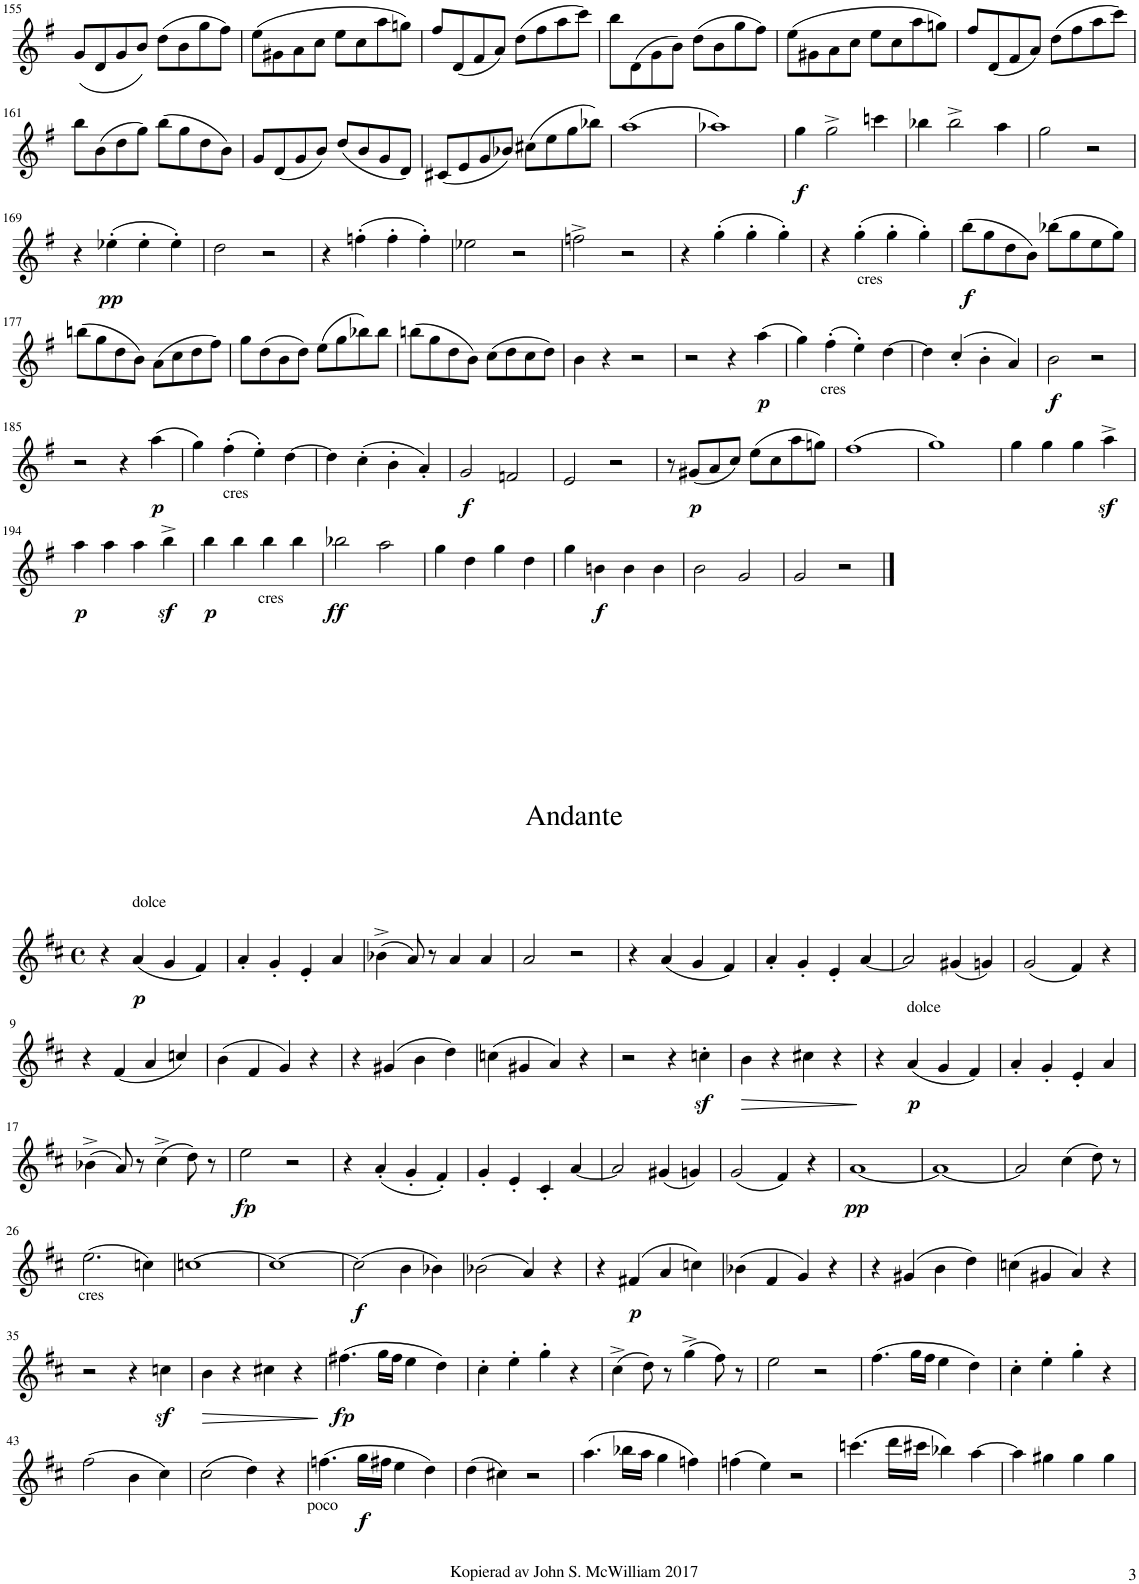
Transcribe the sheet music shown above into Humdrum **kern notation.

**kern	**dynam
*part1	*part1
*staff1	*staff1
*I"Piano	*
*I'Pno.	*
!!LO:PB:g=z
*clefG2	*
*k[f#]	*
*M4/4	*
*met(c)	*
=155	=155
(8g/L	.
8d/	.
8g/	.
8b/J)	.
(8dd\L	.
8b\	.
8gg\	.
8ff#\J)	.
=156	=156
(8ee\L	.
8g#X\	.
8a\	.
8cc\J	.
8ee\L	.
8cc\	.
8aa\	.
8ggn\J)	.
=157	=157
8ff#/L	.
(8d/	.
8f#/	.
8a/J)	.
(8dd\L	.
8ff#\	.
8aa\	.
8ccc\J)	.
=158	=158
8bb\L	.
(8d\	.
8g\	.
8b\J)	.
(8dd\L	.
8b\	.
8gg\	.
8ff#\J)	.
=159	=159
(8ee\L	.
8g#X\	.
8a\	.
8cc\J	.
8ee\L	.
8cc\	.
8aa\	.
8ggn\J)	.
=160	=160
8ff#/L	.
(8d/	.
8f#/	.
8a/J)	.
(8dd\L	.
8ff#\	.
8aa\	.
8ccc\J)	.
!!LO:LB:g=z
=161	=161
8bb\L	.
(8b\	.
8dd\	.
8gg\J)	.
(8bb\L	.
8gg\	.
8dd\	.
8b\J)	.
=162	=162
8g/L	.
(8d/	.
8g/	.
8b/J)	.
(8dd/L	.
8b/	.
8g/	.
8d/J)	.
=163	=163
(8c#X/L	.
8e/	.
8g/	.
8b-X/J)	.
(8cc#X\L	.
8ee\	.
8gg\	.
8bb-X\J)	.
=164	=164
(1aa	.
=165	=165
1aa-X)	.
=166	=166
!	!LO:DY:b
4gg\	f
2gg^\	.
4cccn\	.
=167	=167
4bb-X\	.
2bb-^\	.
4aa\	.
=168	=168
2gg\	.
2r	.
!!LO:LB:g=z
=169	=169
4r	.
!	!LO:DY:b
(4ee-X'\	pp
4ee-'\	.
4ee-'\)	.
=170	=170
2dd\	.
2r	.
=171	=171
4r	.
(4ffn'\	.
4ff'\	.
4ff'\)	.
=172	=172
2ee-X\	.
2r	.
=173	=173
2ffn^\	.
2r	.
=174	=174
4r	.
(4gg'\	.
4gg'\	.
4gg'\)	.
=175	=175
4r	.
!LO:TX:b:t=cres	!
(4gg'\	.
4gg'\	.
4gg'\)	.
=176	=176
!	!LO:DY:b
(8bb\L	f
8gg\	.
8dd\	.
8b\J)	.
(8bb-X\L	.
8gg\	.
8ee\	.
8gg\J)	.
!!LO:LB:g=z
=177	=177
(8bbn\L	.
8gg\	.
8dd\	.
8b\J)	.
(8a\L	.
8cc\	.
8dd\	.
8ff#\J)	.
=178	=178
8gg\L	.
(8dd\	.
8b\	.
8dd\J)	.
(8ee\L	.
8gg\	.
8bb-X\)	.
8bb-\J	.
=179	=179
(8bbn\L	.
8gg\	.
8dd\	.
8b\J)	.
(8cc\L	.
8dd\	.
8cc\	.
8dd\J)	.
=180	=180
4b\	.
4r	.
2r	.
=181	=181
2r	.
4r	.
!	!LO:DY:b
(4aa\	p
=182	=182
4gg\)	.
!LO:TX:b:t=cres	!
(4ff#'\	.
4ee'\)	.
[4dd\	.
=183	=183
4dd\]	.
(4cc'/	.
4b'\	.
4a/)	.
=184	=184
!	!LO:DY:b
2b\	f
2r	.
!!LO:LB:g=z
=185	=185
2r	.
4r	.
!	!LO:DY:b
(4aa\	p
=186	=186
4gg\)	.
!LO:TX:b:t=cres	!
(4ff#'\	.
4ee'\)	.
[4dd\	.
=187	=187
4dd\]	.
(4cc'\	.
4b'\	.
4a'/)	.
=188	=188
!	!LO:DY:b
2g/	f
2fn/	.
=189	=189
2e/	.
2r	.
=190	=190
8r	.
!	!LO:DY:b
(8g#X/L	p
8a/	.
8cc/J)	.
(8ee\L	.
8cc\	.
8aa\	.
8ggn\J)	.
=191	=191
(1ff#	.
=192	=192
1gg)	.
=193	=193
4gg\	.
4gg\	.
4gg\	.
4aaz<^\	.
!!LO:LB:g=z
=194	=194
!	!LO:DY:b
4aa\	p
4aa\	.
4aa\	.
4bbz<^\	.
=195	=195
!	!LO:DY:b
4bb\	p
4bb\	.
!LO:TX:b:t=cres	!
4bb\	.
4bb\	.
=196	=196
!	!LO:DY:b
2bb-X\	ff
2aa\	.
=197	=197
4gg\	.
4dd\	.
4gg\	.
4dd\	.
=198	=198
4gg\	.
!	!LO:DY:b
4bn\	f
4b\	.
4b\	.
=199	=199
2b\	.
2g/	.
=200	=200
2g/	.
2r	.
!!LO:LB:g=z
==1	==1
*k[f#c#]	*
*M4/4	*
*met(c)	*
4r	.
!LO:TX:a:t=dolce	!
!	!LO:DY:b
(4a/	p
4g/	.
4f#/)	.
=2	=2
4a'/	.
4g'/	.
4e'/	.
4a/	.
=3	=3
(4b-X^\	.
8a/)	.
8r	.
4a/	.
4a/	.
=4	=4
2a/	.
2r	.
=5	=5
4r	.
(4a/	.
4g/	.
4f#/)	.
=6	=6
4a'/	.
4g'/	.
4e'/	.
[4a/	.
=7	=7
2a/]	.
(4g#X/	.
4gn/)	.
=8	=8
(2g/	.
4f#/)	.
4r	.
!!LO:LB:g=z
=9	=9
4r	.
(4f#/	.
4a/	.
4ccn/)	.
=10	=10
(4b\	.
4f#/	.
4g/)	.
4r	.
=11	=11
4r	.
(4g#X/	.
4b\	.
4dd\)	.
=12	=12
(4ccn\	.
4g#X/	.
4a/)	.
4r	.
=13	=13
2r	.
4r	.
4ccnz<'\	.
=14	=14
!	!LO:HP:b
4b\	>
4r	.
4cc#X\	.
4r	.
.	]
=15	=15
4r	.
!LO:TX:a:t=dolce	!
!	!LO:DY:b
(4a/	p
4g/	.
4f#/)	.
=16	=16
4a'/	.
4g'/	.
4e'/	.
4a/	.
!!LO:LB:g=z
=17	=17
(4b-X^\	.
8a/)	.
8r	.
(4cc#^\	.
8dd\)	.
8r	.
=18	=18
!	!LO:DY:b
2ee\	fp
2r	.
=19	=19
4r	.
(4a'/	.
4g'/	.
4f#'/)	.
=20	=20
4g'/	.
4e'/	.
4c#'/	.
[4a/	.
=21	=21
2a/]	.
(4g#X/	.
4gn/)	.
=22	=22
(2g/	.
4f#/)	.
4r	.
=23	=23
!	!LO:DY:b
[1a	pp
=24	=24
1a_	.
=25	=25
2a/]	.
(4cc#\	.
8dd\)	.
8r	.
!!LO:LB:g=z
=26	=26
!LO:TX:b:t=cres	!
(2.ee\	.
4ccn\)	.
=27	=27
[1ccn	.
=28	=28
1cc_	.
=29	=29
!	!LO:DY:b
(2cc\]	f
4b\	.
4b-X\)	.
=30	=30
(2b-X\	.
4a/)	.
4r	.
=31	=31
4r	.
!	!LO:DY:b
(4f#X/	p
4a/	.
4ccn\)	.
=32	=32
(4b-X\	.
4f#/	.
4g/)	.
4r	.
=33	=33
4r	.
(4g#X/	.
4b\	.
4dd\)	.
=34	=34
(4ccn\	.
4g#X/	.
4a/)	.
4r	.
!!LO:LB:g=z
=35	=35
2r	.
4r	.
4ccnz<\	.
=36	=36
!	!LO:HP:b
4b\	>
4r	.
4cc#X\	.
4r	.
.	]
=37	=37
!	!LO:DY:b
(4.ff#X\	fp
16gg\LL	.
16ff#\JJ	.
4ee\	.
4dd\)	.
=38	=38
4cc#'\	.
4ee'\	.
4gg'\	.
4r	.
=39	=39
(4cc#^\	.
8dd\)	.
8r	.
(4gg^\	.
8ff#\)	.
8r	.
=40	=40
2ee\	.
2r	.
=41	=41
(4.ff#\	.
16gg\LL	.
16ff#\JJ	.
4ee\	.
4dd\)	.
=42	=42
4cc#'\	.
4ee'\	.
4gg'\	.
4r	.
!!LO:LB:g=z
=43	=43
(2ff#\	.
4b\	.
4cc#\)	.
=44	=44
(2cc#\	.
4dd\)	.
4r	.
=45	=45
!LO:TX:b:t=poco	!
(4.ffn\	.
!	!LO:DY:b
16gg\LL	f
16ff#X\JJ	.
4ee\	.
4dd\)	.
=46	=46
(4dd\	.
4cc#X\)	.
2r	.
=47	=47
(4.aa\	.
16bb-X\LL	.
16aa\JJ	.
4gg\	.
4ffn\)	.
=48	=48
(4ffn\	.
4ee\)	.
2r	.
=49	=49
(4.cccn\	.
16ddd\LL	.
16ccc#X\JJ	.
4bb-X\)	.
[4aa\	.
=50	=50
4aa\]	.
4gg#X\	.
4gg#\	.
4gg#\	.
=	=
*-	*-
